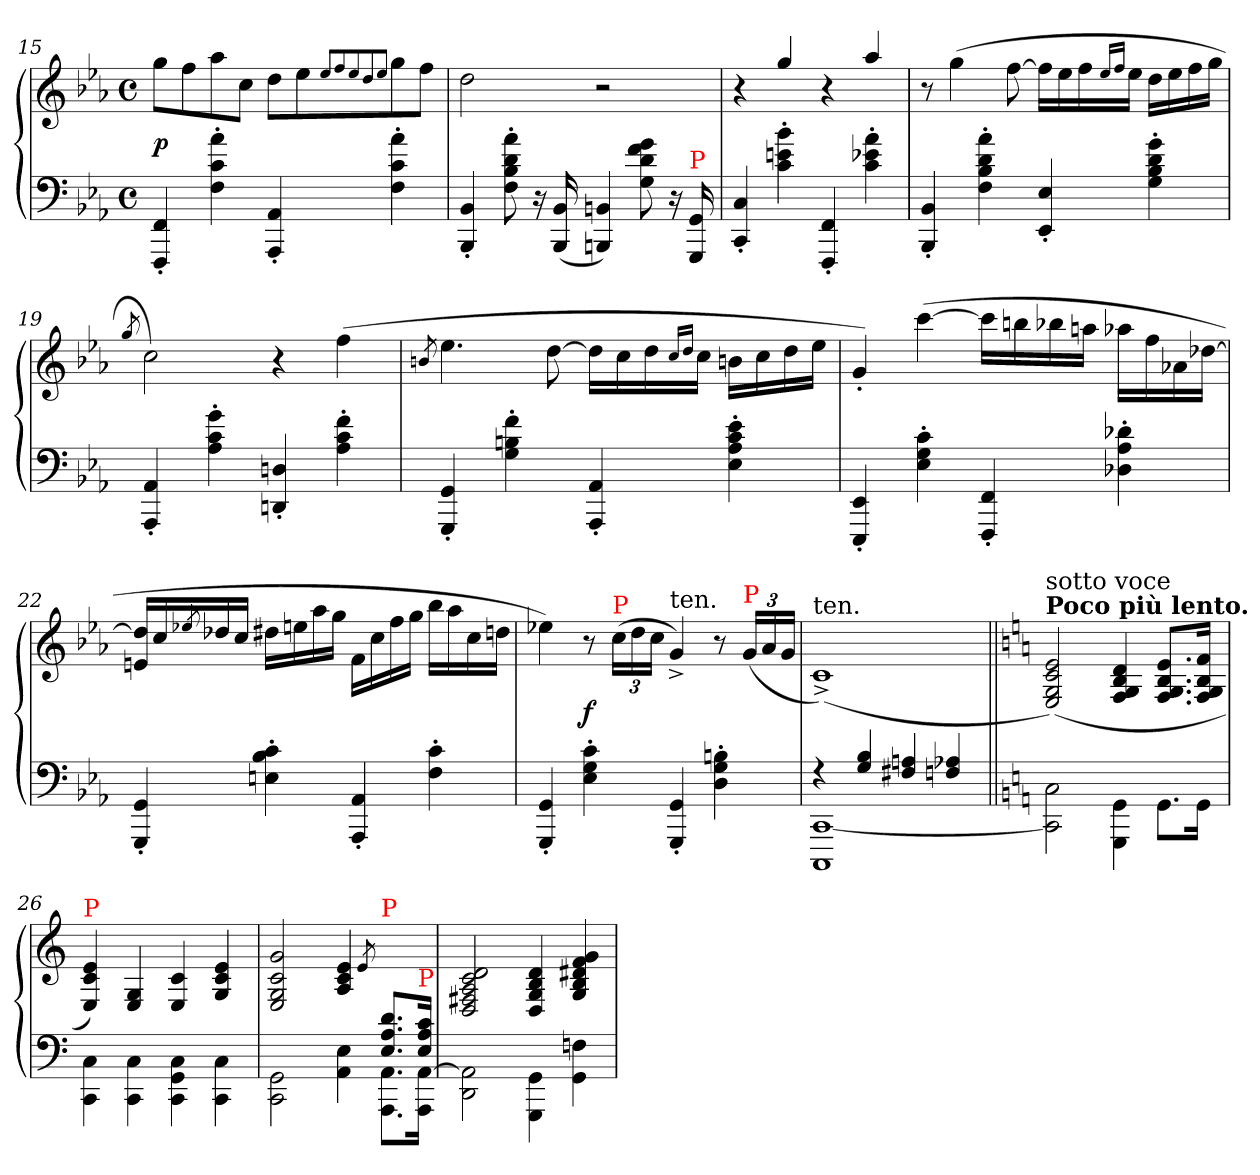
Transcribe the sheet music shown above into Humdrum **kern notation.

**kern	**kern	**dynam
*part1	*part1	*part1
*staff2	*staff1	*staff1/2
*clefF4	*clefG2	*
*k[b-e-a-]	*k[b-e-a-]	*
*c:	*c:	*
*M4/4	*M4/4	*
*met(c)	*met(c)	*
=15	=15	=15
4FF'< 4FFF'<	8ggL	p
.	8ff	.
4a-'> 4c'> 4F'>	8aa-	.
.	8ccJ	.
4AA-'< 4AAA-'<	8ddL	.
.	8ee-	.
.	8qee-/L	.
.	8qff/	.
.	8qee-/	.
.	8qdd/	.
.	8qee-/J	.
4a-'> 4c'> 4F'>	8gg	.
.	8ffJ	.
=16	=16	=16
4BB-'< 4BBB-'<	2dd	.
8a-'> 8d'> 8B-'> 8F'>	.	.
16r	.	.
(16BB- 16BBB-	.	.
4BBn 4BBBn)	2r	.
8g 8f 8d 8G	.	.
16r	.	.
!LO:TX:a:color=red:t=P	!	!
16GG 16GGG	.	.
=17	=17	=17
4C'< 4CC'<	4r	.
4b-'<\ 4en'<\ 4c'<\	4gg/	.
4FF'< 4FFF'<	4r	.
4a-'<\ 4e-X'<\ 4c'<\	4aa-/	.
=18	=18	=18
4BB-'< 4BBB-'<	8r	.
.	(>4gg	.
4a-'> 4d'> 4B-'> 4F'>	.	.
.	[8ff	.
4E-'< 4EE-'<	16ffLL]	.
.	16ee-	.
.	16ff	.
.	16qee-/LL	.
.	16qff/JJ	.
.	16ee-JJ	.
4g'> 4d'> 4B-'> 4G'>	16ddLL	.
.	16ee-	.
.	16ff	.
.	16ggJJ	.
=19	=19	=19
.	8qgg/	.
4AA-'< 4AAA-'<	2cc)	.
4g'> 4c'> 4A-'>	.	.
4Dn'< 4DDn'<	4r	.
4f'> 4c'> 4A-'>	(>4ff	.
=20	=20	=20
.	8qbn/	.
4GG'< 4GGG'<	4.ee-	.
4f'> 4Bn'> 4G'>	.	.
.	[8dd	.
4AA-'< 4AAA-'<	16ddLL]	.
.	16cc	.
.	16dd	.
.	16qcc/LL	.
.	16qdd/JJ	.
.	16ccJJ	.
4e-'> 4c'> 4A-'> 4E-'>	16bnLL	.
.	16cc	.
.	16dd	.
.	16ee-JJ	.
=21	=21	=21
4EE-'< 4EEE-'<	4g'<)	.
4c'> 4G'> 4E-'>	([4ccc	.
4FF'< 4FFF'<	16cccLL]	.
.	16bbn	.
.	16bb-X	.
.	16aanJJ	.
4d-X'> 4A-'> 4D-X'>	16aa-XLL	.
.	16ff	.
.	16a-X	.
.	[16dd-XJJ	.
=22	=22	=22
4GG'< 4GGG'<	16dd-] 16enLL	.
.	16cc	.
.	8qee-X/	.
.	16dd-X	.
.	16ccJJ	.
4c'> 4B-'> 4En'>	16dd#XLL	.
.	16een	.
.	16aa-	.
.	16ggJJ	.
4AA-'< 4AAA-'<	16fLL	.
.	16cc	.
.	16ff	.
.	16ggJJ	.
4c'> 4F'>	16bb-LL	.
.	16aa-	.
.	16cc	.
.	16ddnJJ	.
=23	=23	=23
4GG'< 4GGG'<	4ee-X)	.
4c'> 4G'> 4E-'>	8r	f
*	*Xbrackettup	*
!	!LO:TX:a:color=red:t=P	!
.	(>24ccLL	.
.	24dd	.
.	24ccJJ	.
!	!LO:TX:a:t=ten.	!
4GG'< 4GGG'<	4g^<)	.
4Bn'> 4G'> 4D'>	8r	.
!	!LO:TX:a:color=red:t=P	!
.	(<24gLL	.
.	24a-	.
.	24gJJ	.
=24	=24	=24
*^	*	*
!	!	!LO:TX:a:t=ten.	!
4rF	[1CC 1CCC	(<1c^<)	.
4B- 4G	.	.	.
4An 4F#X	.	.	.
4A-X 4Fn	.	.	.
*v	*v	*	*
=25||	=25||	=25||
*k[]	*k[]	*
!	!LO:TX:a:B:t=Poco più lento.	!
!	!LO:TX:a:t=sotto voce	!
2C\ 2CC]\	(>2e/ 2c/ 2G/ 2E/)	.
4GG\ 4GGG\	4d/ 4B/ 4G/ 4F/	.
8.GG\L	8.e/ 8.B/ 8.G/ 8.F/L	.
16GG\Jk	16f/ 16B/ 16G/ 16F/Jk	.
=26	=26	=26
!	!LO:TX:a:color=red:t=P	!
4C\ 4CC\	4e/ 4c/ 4E/)	.
4C\ 4CC\	4G/ 4E/	.
4C\ 4GG\ 4CC\	4c/ 4E/	.
4C\ 4CC\	4e/ 4c/ 4G/	.
=27	=27	=27
*^	*	*
2GG\ 2CC\	2.ryy	2g/ 2c/ 2G/ 2E/	.
4E\ 4AA\	.	4e/ 4c/ 4A/	.
.	.	8qe/	.
!	!	!LO:TX:a:color=red:t=P	!
8.AA\ 8.AAA\L	8.d/ 8.A/ 8.E/L	4ryy	.
!LO:TX:a:color=red:t=P	!	!	!
[16AA 16AAAJk	16c 16A 16EJk	.	.
*v	*v	*	*
=28	=28	=28
2AA]\ 2DD\	2d/ 2c/ 2A/ 2F#X/ 2D/	.
4GG\ 4GGG\	4d/ 4B/ 4G/ 4D/	.
4Fn\ 4GG\	4g/ 4f/ 4d#X/ 4B/ 4G/	.
=	=	=
*-	*-	*-
